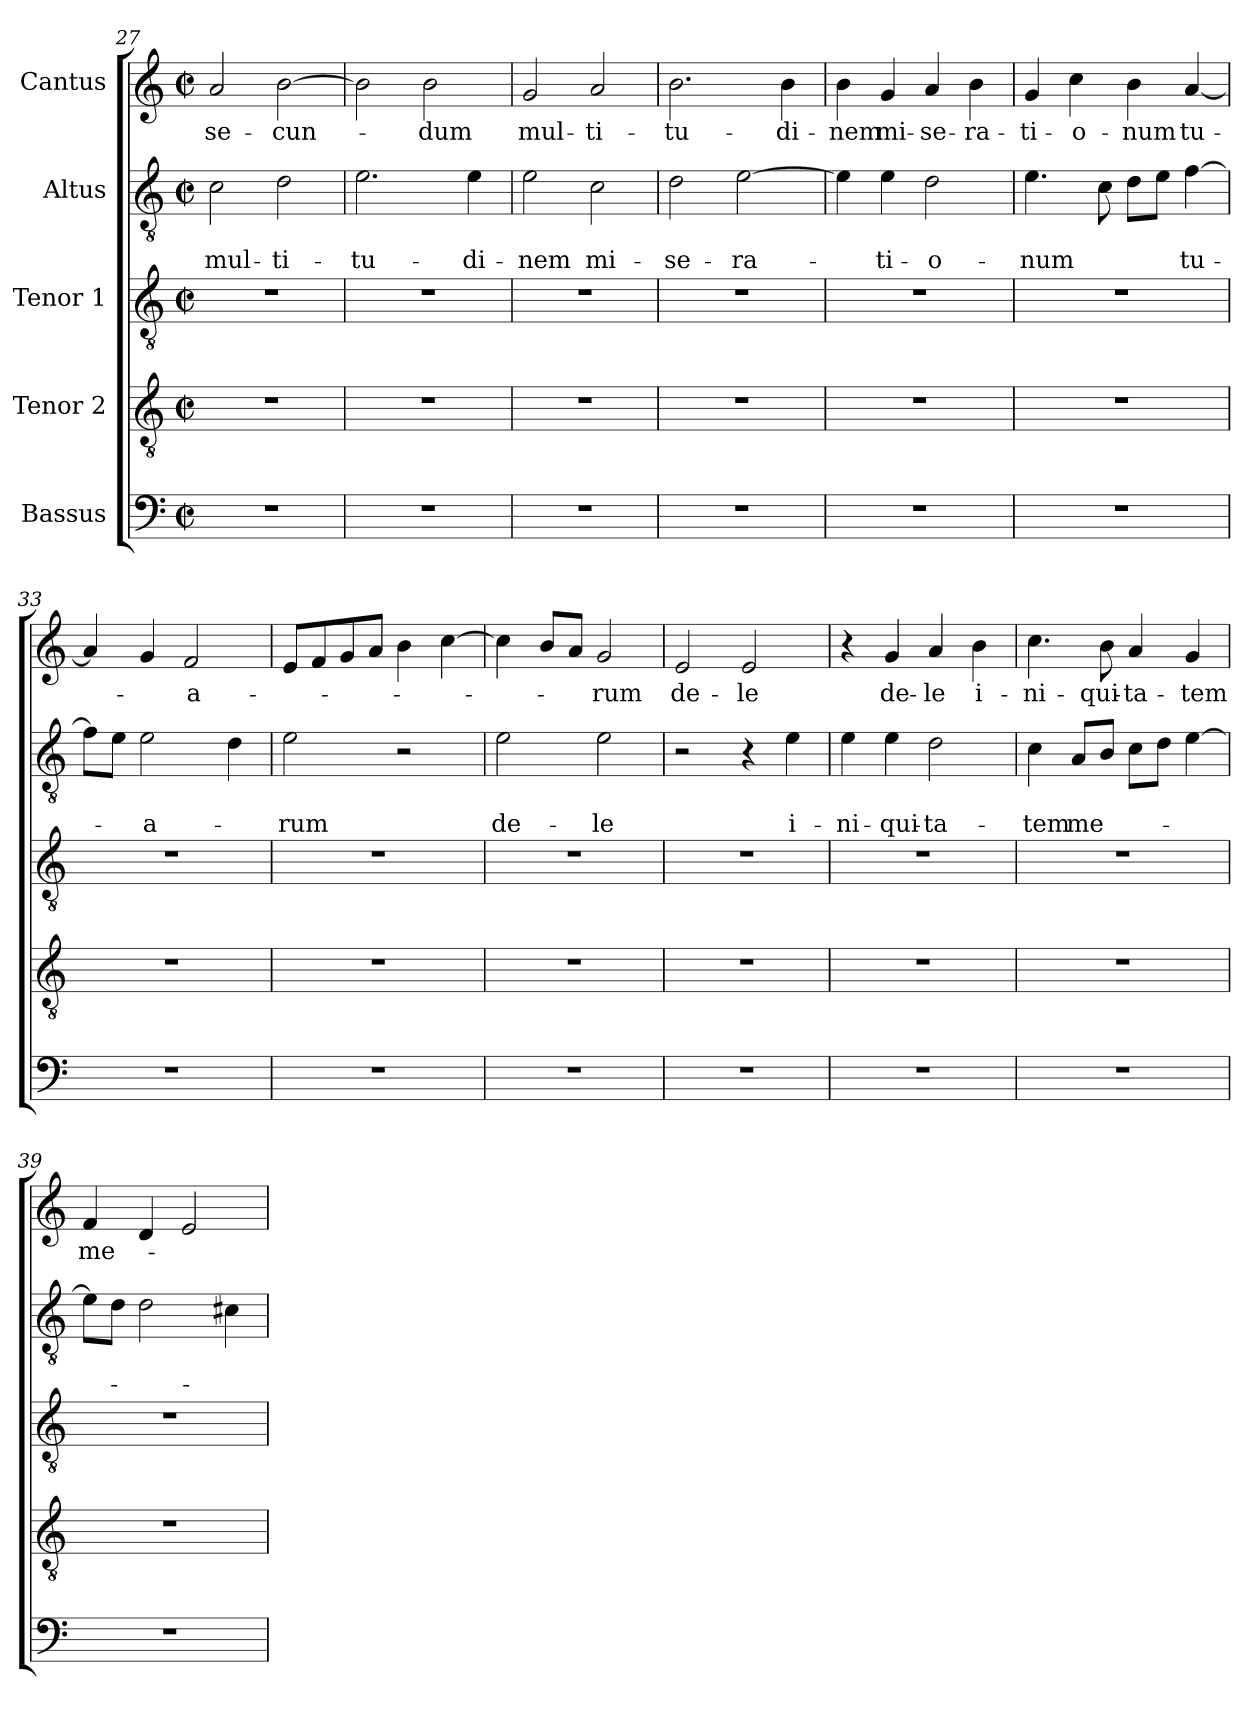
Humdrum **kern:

**kern	**kern	**kern	**kern	**text	**text	**kern	**text
*part5	*part4	*part3	*part2	*part2	*part2	*part1	*part1
*staff5	*staff4	*staff3	*staff2	*staff2	*staff2	*staff1	*staff1
*I"Bassus	*I"Tenor 2	*I"Tenor 1	*I"Altus	*	*	*I"Cantus	*
*clefF4	*clefGv2	*clefGv2	*clefGv2	*	*	*clefG2	*
*k[]	*k[]	*k[]	*k[]	*	*	*k[]	*
*C:	*C:	*C:	*C:	*	*	*C:	*
*M2/2	*M2/2	*M2/2	*M2/2	*	*	*M2/2	*
*met(c|)	*met(c|)	*met(c|)	*met(c|)	*	*	*met(c|)	*
=27	=27	=27	=27	=27	=27	=27	=27
!	!	!	!	!	!LO:LY:b	!	!LO:LY:b
1r	1r	1r	2c\	.	mul-	2a/	se-
!	!	!	!	!	!LO:LY:b	!	!LO:LY:b
.	.	.	2d\	.	-ti-	[2b\	-cun-
=28	=28	=28	=28	=28	=28	=28	=28
!	!	!	!	!	!LO:LY:b	!	!
1r	1r	1r	2.e\	.	-tu-	2b\]	.
!	!	!	!	!	!	!	!LO:LY:b
.	.	.	.	.	.	2b\	-dum
!	!	!	!	!	!LO:LY:b	!	!
.	.	.	4e\	.	-di-	.	.
=29	=29	=29	=29	=29	=29	=29	=29
!	!	!	!	!	!LO:LY:b	!	!LO:LY:b
1r	1r	1r	2e\	.	-nem	2g/	mul-
!	!	!	!	!	!LO:LY:b	!	!LO:LY:b
.	.	.	2c\	.	mi-	2a/	-ti-
!!LO:PB:g=z
=30	=30	=30	=30	=30	=30	=30	=30
!	!	!	!	!	!LO:LY:b	!	!LO:LY:b
1r	1r	1r	2d\	.	-se-	2.b\	-tu-
!	!	!	!	!	!LO:LY:b	!	!
.	.	.	[2e\	.	-ra-	.	.
!	!	!	!	!	!	!	!LO:LY:b
.	.	.	.	.	.	4b\	-di-
=31	=31	=31	=31	=31	=31	=31	=31
!	!	!	!	!	!	!	!LO:LY:b
1r	1r	1r	4e\]	.	.	4b\	-nem
!	!	!	!	!	!LO:LY:b	!	!LO:LY:b
.	.	.	4e\	.	-ti-	4g/	mi-
!	!	!	!	!	!LO:LY:b	!	!LO:LY:b
.	.	.	2d\	.	-o-	4a/	-se-
!	!	!	!	!	!	!	!LO:LY:b
.	.	.	.	.	.	4b\	-ra-
=32	=32	=32	=32	=32	=32	=32	=32
!	!	!	!	!	!LO:LY:b	!	!LO:LY:b
1r	1r	1r	4.e\	.	-num	4g/	-ti-
!	!	!	!	!	!	!	!LO:LY:b
.	.	.	.	.	.	4cc\	-o-
.	.	.	8c\	.	.	.	.
!	!	!	!	!	!	!	!LO:LY:b
.	.	.	8d\L	.	.	4b\	-num
.	.	.	8e\J	.	.	.	.
!	!	!	!	!	!LO:LY:b	!	!LO:LY:b
.	.	.	[4f\	.	tu-	[4a/	tu-
=33	=33	=33	=33	=33	=33	=33	=33
1r	1r	1r	8f\L]	.	.	4a/]	.
.	.	.	8e\J	.	.	.	.
!	!	!	!	!	!LO:LY:b	!	!
.	.	.	2e\	.	-a-	4g/	.
!	!	!	!	!	!	!	!LO:LY:b
.	.	.	.	.	.	2f/	-a-
.	.	.	4d\	.	.	.	.
=34	=34	=34	=34	=34	=34	=34	=34
!	!	!	!	!	!LO:LY:b	!	!
1r	1r	1r	2e\	.	-rum	8e/L	.
.	.	.	.	.	.	8f/	.
.	.	.	.	.	.	8g/	.
.	.	.	.	.	.	8a/J	.
.	.	.	2r	.	.	4b\	.
.	.	.	.	.	.	[4cc\	.
=35	=35	=35	=35	=35	=35	=35	=35
!	!	!	!	!	!LO:LY:b	!	!
1r	1r	1r	2e\	.	de-	4cc\]	.
.	.	.	.	.	.	8b/L	.
.	.	.	.	.	.	8a/J	.
!	!	!	!	!	!LO:LY:b	!	!LO:LY:b
.	.	.	2e\	.	-le	2g/	-rum
!!LO:LB:g=z
=36	=36	=36	=36	=36	=36	=36	=36
!	!	!	!	!	!	!	!LO:LY:b
1r	1r	1r	2r	.	.	2e/	de-
!	!	!	!	!	!	!	!LO:LY:b
.	.	.	4r	.	.	2e/	-le
!	!	!	!	!	!LO:LY:b	!	!
.	.	.	4e\	.	i-	.	.
=37	=37	=37	=37	=37	=37	=37	=37
!	!	!	!	!	!LO:LY:b	!	!
1r	1r	1r	4e\	.	-ni-	4r	.
!	!	!	!	!	!LO:LY:b	!	!LO:LY:b
.	.	.	4e\	.	-qui-	4g/	de-
!	!	!	!	!	!LO:LY:b	!	!LO:LY:b
.	.	.	2d\	.	-ta-	4a/	-le
!	!	!	!	!	!	!	!LO:LY:b
.	.	.	.	.	.	4b\	i-
=38	=38	=38	=38	=38	=38	=38	=38
!	!	!	!	!	!LO:LY:b	!	!LO:LY:b
1r	1r	1r	4c\	.	-tem	4.cc\	-ni-
!	!	!	!	!	!LO:LY:b	!	!
.	.	.	8A/L	.	me-	.	.
!	!	!	!	!	!	!	!LO:LY:b
.	.	.	8B/J	.	.	8b\	-qui-
!	!	!	!	!	!	!	!LO:LY:b
.	.	.	8c\L	.	.	4a/	-ta-
.	.	.	8d\J	.	.	.	.
!	!	!	!	!	!	!	!LO:LY:b
.	.	.	[4e\	.	.	4g/	-tem
=39	=39	=39	=39	=39	=39	=39	=39
!	!	!	!	!	!	!	!LO:LY:b
1r	1r	1r	8e\L]	.	.	4f/	me-
.	.	.	8d\J	.	.	.	.
.	.	.	2d\	.	.	4d/	.
.	.	.	.	.	.	2e/	.
.	.	.	4c#\	.	.	.	.
=	=	=	=	=	=	=	=
*-	*-	*-	*-	*-	*-	*-	*-
